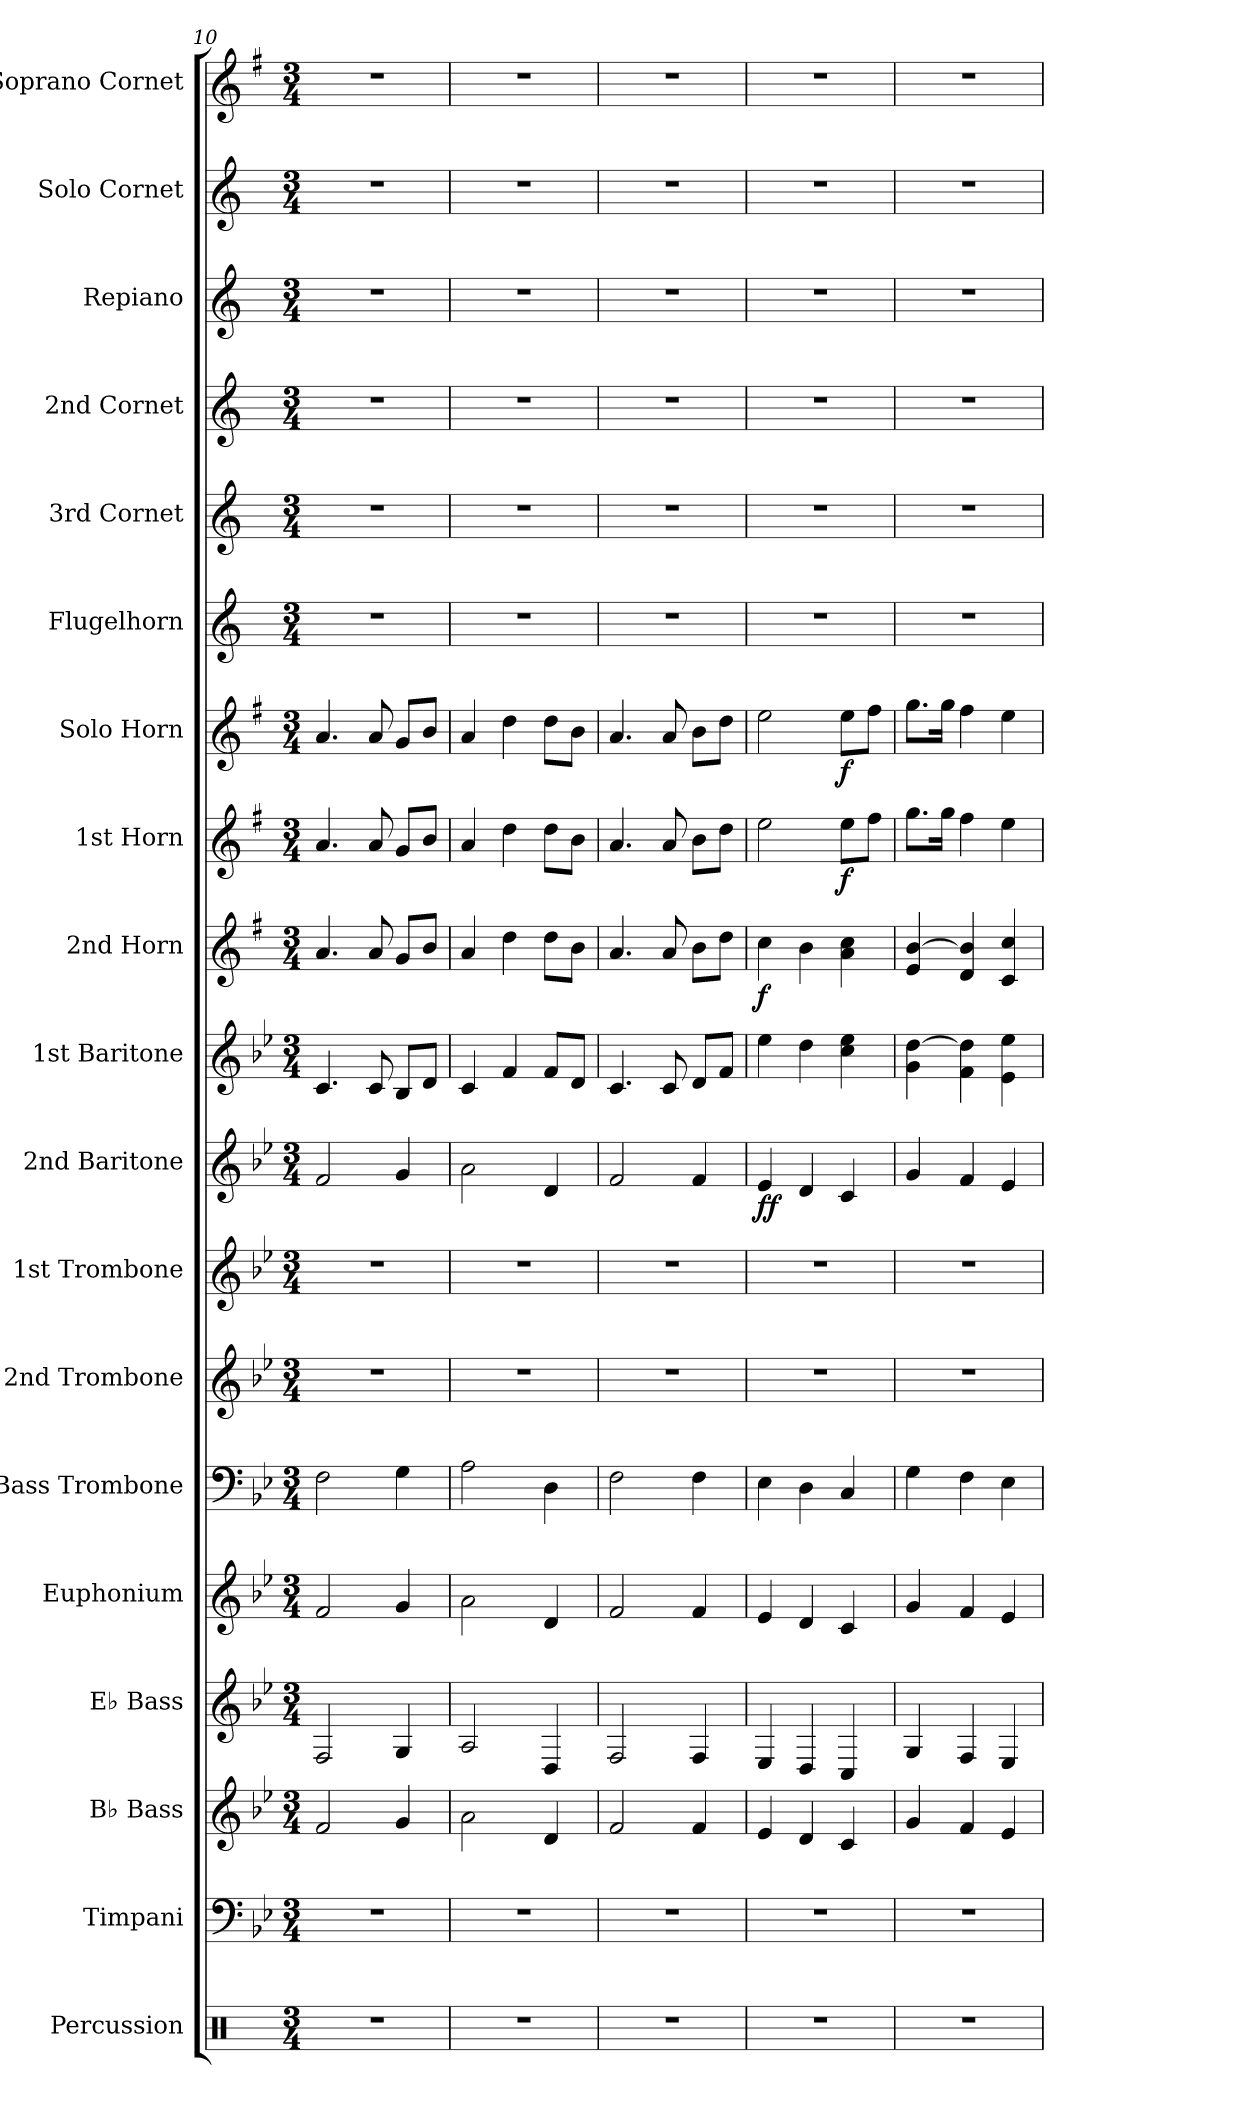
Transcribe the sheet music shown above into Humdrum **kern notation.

**kern	**kern	**kern	**kern	**kern	**kern	**kern	**kern	**kern	**dynam	**kern	**kern	**dynam	**kern	**dynam	**kern	**dynam	**kern	**kern	**kern	**kern	**kern	**kern
*part19	*part18	*part17	*part16	*part15	*part14	*part13	*part12	*part11	*part11	*part10	*part9	*part9	*part8	*part8	*part7	*part7	*part6	*part5	*part4	*part3	*part2	*part1
*staff19	*staff18	*staff17	*staff16	*staff15	*staff14	*staff13	*staff12	*staff11	*staff11	*staff10	*staff9	*staff9	*staff8	*staff8	*staff7	*staff7	*staff6	*staff5	*staff4	*staff3	*staff2	*staff1
*I"Percussion	*I"Timpani	*I"B♭ Bass	*I"E♭ Bass	*I"Euphonium	*I"Bass Trombone	*I"2nd Trombone	*I"1st Trombone	*I"2nd Baritone	*	*I"1st Baritone	*I"2nd Horn	*	*I"1st Horn	*	*I"Solo Horn	*	*I"Flugelhorn	*I"3rd Cornet	*I"2nd Cornet	*I"Repiano	*I"Solo Cornet	*I"Soprano Cornet
*I'Perc.	*I'Timp.	*I'B♭ Bs.	*I'E♭ Bs.	*I'Euph.	*I'B. Tbn.	*I'2nd Tbn.	*I'1st Tbn.	*I'2nd Bar.	*	*I'1st Bar.	*I'2nd Hn.	*	*I'1st Hn.	*	*I'Solo Hn.	*	*I'Flghn.	*I'3rd Cnt.	*I'2nd Cnt.	*I'Rep.	*I'Solo Cnt.	*I'Sop. Cnt.
*clefX	*clefF4	*clefG2	*clefG2	*clefG2	*clefF4	*clefG2	*clefG2	*clefG2	*	*clefG2	*clefG2	*	*clefG2	*	*clefG2	*	*clefG2	*clefG2	*clefG2	*clefG2	*clefG2	*clefG2
*	*	*ITrd15c26	*ITrd12c21	*ITrd8c14	*	*ITrd8c14	*ITrd8c14	*ITrd8c14	*	*ITrd8c14	*ITrd5c9	*	*ITrd5c9	*	*ITrd5c9	*	*ITrd1c2	*ITrd1c2	*ITrd1c2	*ITrd1c2	*ITrd1c2	*ITrd-2c-3
*k[]	*k[b-e-]	*k[b-e-]	*k[b-e-]	*k[b-e-]	*k[b-e-]	*k[b-e-]	*k[b-e-]	*k[b-e-]	*	*k[b-e-]	*k[b-e-]	*	*k[b-e-]	*	*k[b-e-]	*	*k[b-e-]	*k[b-e-]	*k[b-e-]	*k[b-e-]	*k[b-e-]	*k[b-e-]
*M3/4	*M3/4	*M3/4	*M3/4	*M3/4	*M3/4	*M3/4	*M3/4	*M3/4	*	*M3/4	*M3/4	*	*M3/4	*	*M3/4	*	*M3/4	*M3/4	*M3/4	*M3/4	*M3/4	*M3/4
=10	=10	=10	=10	=10	=10	=10	=10	=10	=10	=10	=10	=10	=10	=10	=10	=10	=10	=10	=10	=10	=10	=10
2.r	2.r	2FF/	2FF/	2F/	2F\	2.r	2.r	2F/	.	4.C/	4.c/	.	4.c/	.	4.c/	.	2.r	2.r	2.r	2.r	2.r	2.r
.	.	.	.	.	.	.	.	.	.	8C/	8c/	.	8c/	.	8c/	.	.	.	.	.	.	.
.	.	4GG/	4GG/	4G/	4G\	.	.	4G/	.	8BB-/L	8B-/L	.	8B-/L	.	8B-/L	.	.	.	.	.	.	.
.	.	.	.	.	.	.	.	.	.	8D/J	8d/J	.	8d/J	.	8d/J	.	.	.	.	.	.	.
!!LO:PB:g=z
=11	=11	=11	=11	=11	=11	=11	=11	=11	=11	=11	=11	=11	=11	=11	=11	=11	=11	=11	=11	=11	=11	=11
2.r	2.r	2AA\	2AA/	2A\	2A\	2.r	2.r	2A\	.	4C/	4c/	.	4c/	.	4c/	.	2.r	2.r	2.r	2.r	2.r	2.r
.	.	.	.	.	.	.	.	.	.	4F/	4f\	.	4f\	.	4f\	.	.	.	.	.	.	.
.	.	4DD/	4DD/	4D/	4D\	.	.	4D/	.	8F/L	8f\L	.	8f\L	.	8f\L	.	.	.	.	.	.	.
.	.	.	.	.	.	.	.	.	.	8D/J	8d\J	.	8d\J	.	8d\J	.	.	.	.	.	.	.
=12	=12	=12	=12	=12	=12	=12	=12	=12	=12	=12	=12	=12	=12	=12	=12	=12	=12	=12	=12	=12	=12	=12
2.r	2.r	2FF/	2FF/	2F/	2F\	2.r	2.r	2F/	.	4.C/	4.c/	.	4.c/	.	4.c/	.	2.r	2.r	2.r	2.r	2.r	2.r
.	.	.	.	.	.	.	.	.	.	8C/	8c/	.	8c/	.	8c/	.	.	.	.	.	.	.
.	.	4FF/	4FF/	4F/	4F\	.	.	4F/	.	8D/L	8d\L	.	8d\L	.	8d\L	.	.	.	.	.	.	.
.	.	.	.	.	.	.	.	.	.	8F/J	8f\J	.	8f\J	.	8f\J	.	.	.	.	.	.	.
=13	=13	=13	=13	=13	=13	=13	=13	=13	=13	=13	=13	=13	=13	=13	=13	=13	=13	=13	=13	=13	=13	=13
!	!	!	!	!	!	!	!	!	!LO:DY:b	!	!	!LO:DY:b	!	!	!	!	!	!	!	!	!	!
2.r	2.r	4EE-/	4EE-/	4E-/	4E-\	2.r	2.r	4E-/	ff	4e-\	4e-\	f	2g\	.	2g\	.	2.r	2.r	2.r	2.r	2.r	2.r
.	.	4DD/	4DD/	4D/	4D\	.	.	4D/	.	4d\	4d\	.	.	.	.	.	.	.	.	.	.	.
!	!	!	!	!	!	!	!	!	!	!	!	!	!	!LO:DY:b	!	!LO:DY:b	!	!	!	!	!	!
.	.	4CC/	4CC/	4C/	4C/	.	.	4C/	.	4c\ 4e-\	4c\ 4e-\	.	8g\L	f	8g\L	f	.	.	.	.	.	.
.	.	.	.	.	.	.	.	.	.	.	.	.	8a\J	.	8a\J	.	.	.	.	.	.	.
=14	=14	=14	=14	=14	=14	=14	=14	=14	=14	=14	=14	=14	=14	=14	=14	=14	=14	=14	=14	=14	=14	=14
2.r	2.r	4GG/	4GG/	4G/	4G\	2.r	2.r	4G/	.	4G\ [4d\	4G/ [4d/	.	8.b-\L	.	8.b-\L	.	2.r	2.r	2.r	2.r	2.r	2.r
.	.	.	.	.	.	.	.	.	.	.	.	.	16b-\Jk	.	16b-\Jk	.	.	.	.	.	.	.
.	.	4FF/	4FF/	4F/	4F\	.	.	4F/	.	4F\ 4d\]	4F/ 4d/]	.	4a\	.	4a\	.	.	.	.	.	.	.
.	.	4EE-/	4EE-/	4E-/	4E-\	.	.	4E-/	.	4E-\ 4e-\	4E-/ 4e-/	.	4g\	.	4g\	.	.	.	.	.	.	.
=	=	=	=	=	=	=	=	=	=	=	=	=	=	=	=	=	=	=	=	=	=	=
*-	*-	*-	*-	*-	*-	*-	*-	*-	*-	*-	*-	*-	*-	*-	*-	*-	*-	*-	*-	*-	*-	*-
